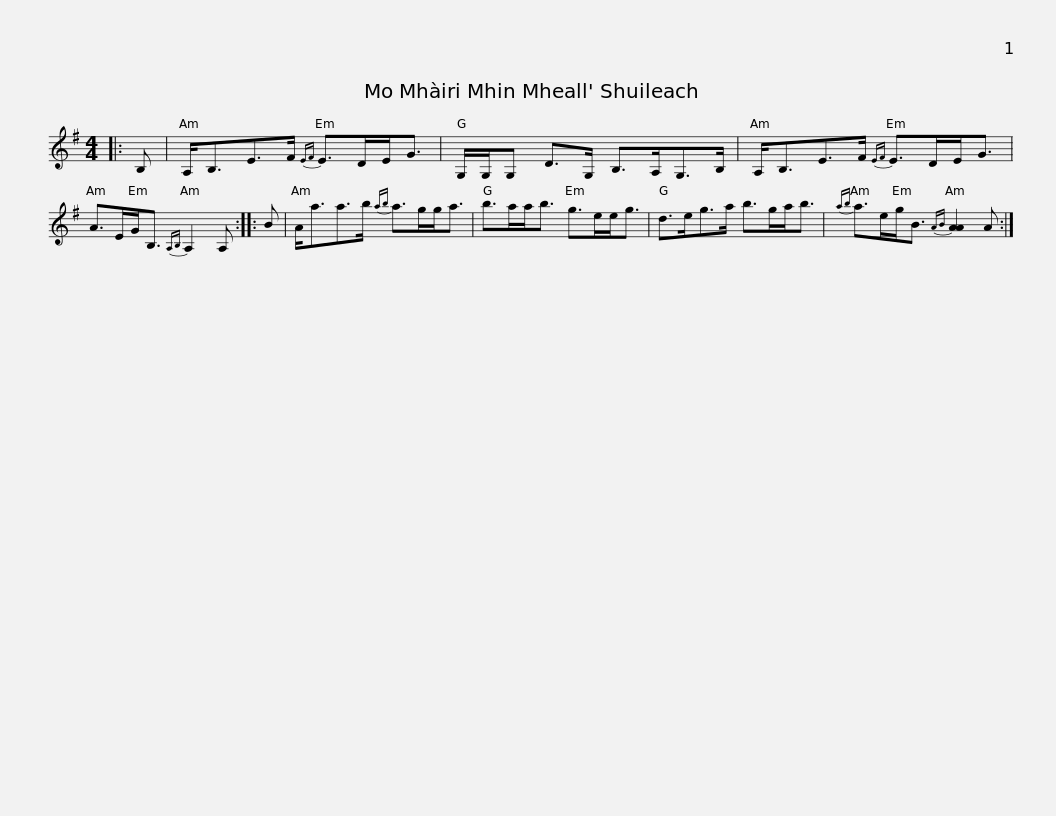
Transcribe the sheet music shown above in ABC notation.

X:1
L:1/8
M:4/4
I:linebreak $
K:G
V:1 treble
V:1
|: B, | A,<B,E>F{EF} E>DE<G | G,/G,/G, D>G, B,>A,G,>B, | A,<B,E>F{EF} E>DE<G |$ A>EG<B,{A,B,} A,2 A, :: %5
 B | A<aa>b{ab} a>gg<a | b>aa<b g>ee<g | d>eg>a b>ga<b |${ab} a>eg<B{AB} [AA]2 A :| %10
